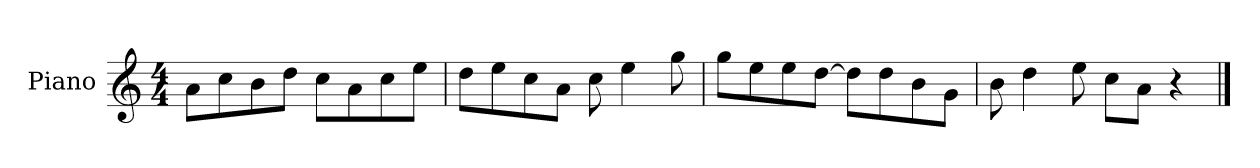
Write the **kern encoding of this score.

**kern
*part1
*staff1
*I"Piano
*I'P-no
*clefG2
*k[]
*M4/4
*MM90
=1
8a\L
8cc\
8b\
8dd\J
8cc\L
8a\
8cc\
8ee\J
=2
8dd\L
8ee\
8cc\
8a\J
8cc\
4ee\
8gg\
=3
8gg\L
8ee\
8ee\
[8dd\J
8dd\L]
8dd\
8b\
8g\J
=4
8b\
4dd\
8ee\
8cc\L
8a\J
4r
==
*-
